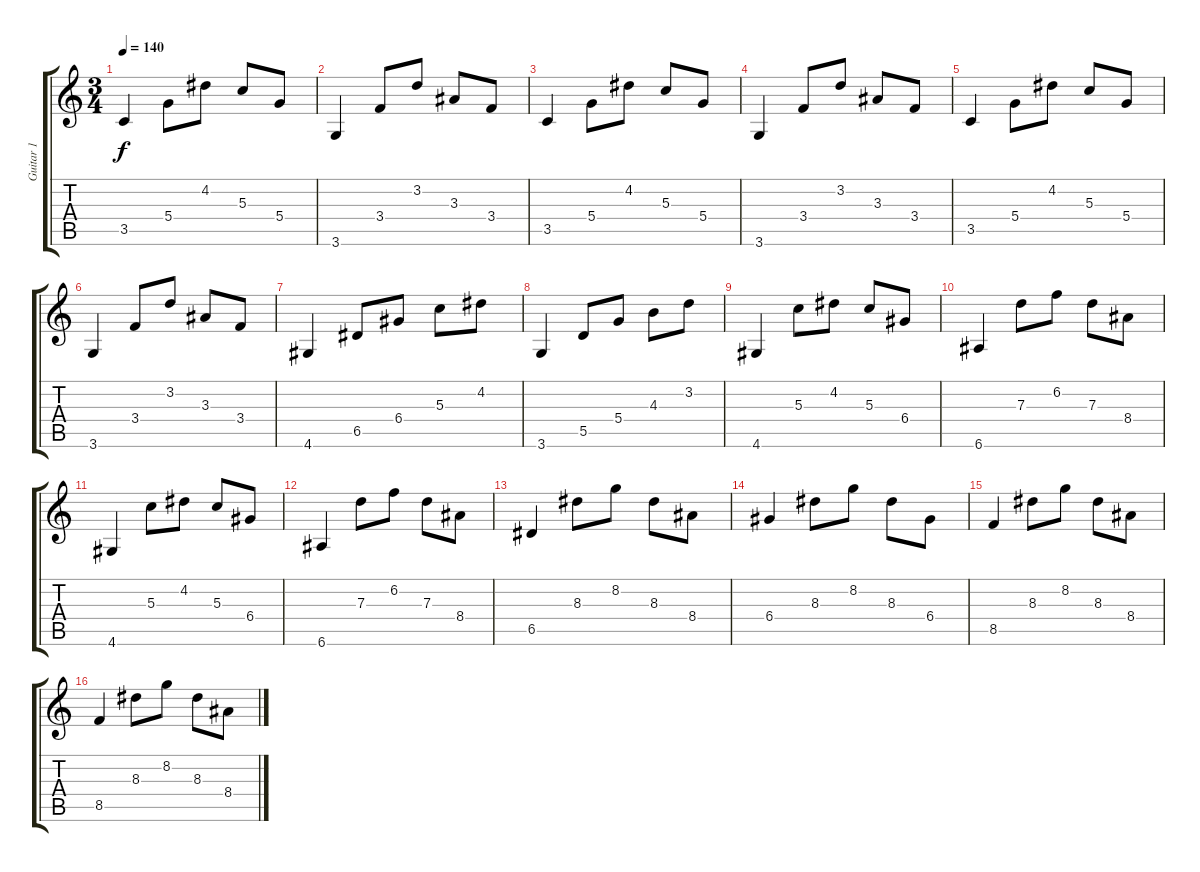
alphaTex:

\track ("Guitar 1" "Guitar 1") {instrument acousticguitarsteel}
\staff {score tabs}
\tuning (E4 B3 G3 D3 A2 E2) {hide}
\ts (3 4)
\tempo 140
\clef g2
\ks c
3.5.4{dy f} 5.4.8 4.2.8 5.3.8 5.4.8 |
3.6.4 3.4.8 3.2.8 3.3.8 3.4.8 |
3.5.4 5.4.8 4.2.8 5.3.8 5.4.8 |
3.6.4 3.4.8 3.2.8 3.3.8 3.4.8 |
3.5.4 5.4.8 4.2.8 5.3.8 5.4.8 |
3.6.4 3.4.8 3.2.8 3.3.8 3.4.8 |
4.6.4 6.5.8 6.4.8 5.3.8 4.2.8 |
3.6.4 5.5.8 5.4.8 4.3.8 3.2.8 |
4.6.4 5.3.8 4.2.8 5.3.8 6.4.8 |
6.6.4 7.3.8 6.2.8 7.3.8 8.4.8 |
4.6.4 5.3.8 4.2.8 5.3.8 6.4.8 |
6.6.4 7.3.8 6.2.8 7.3.8 8.4.8 |
6.5.4 8.3.8 8.2.8 8.3.8 8.4.8 |
6.4.4 8.3.8 8.2.8 8.3.8 6.4.8 |
8.5.4 8.3.8 8.2.8 8.3.8 8.4.8 |
8.5.4 8.3.8 8.2.8 8.3.8 8.4.8
